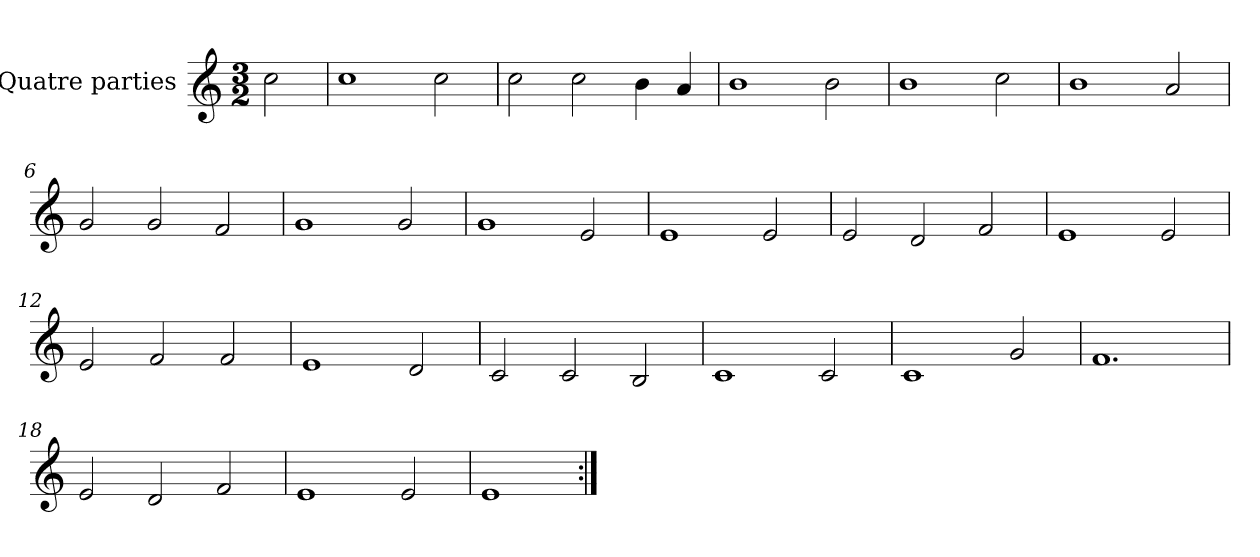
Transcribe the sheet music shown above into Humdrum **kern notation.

**kern
*part1
*staff1
*I"Quatre parties
*clefG2
*k[]
*M3/2
*MM180
=
2cc\
=1
1cc
2cc\
=2
2cc\
2cc\
4b\
4a/
=3
1b
2b\
=4
1b
2cc\
=5
1b
2a/
=6
2g/
2g/
2f/
=7
1g
2g/
=8
1g
2e/
=9
1e
2e/
=10
2e/
2d/
2f/
=11
1e
2e/
=12
2e/
2f/
2f/
=13
1e
2d/
=14
2c/
2c/
2B/
=15
1c
2c/
=16
1c
2g/
=17
1.f
=18
2e/
2d/
2f/
=19
1e
2e/
=20
1e
=:|!
*-
